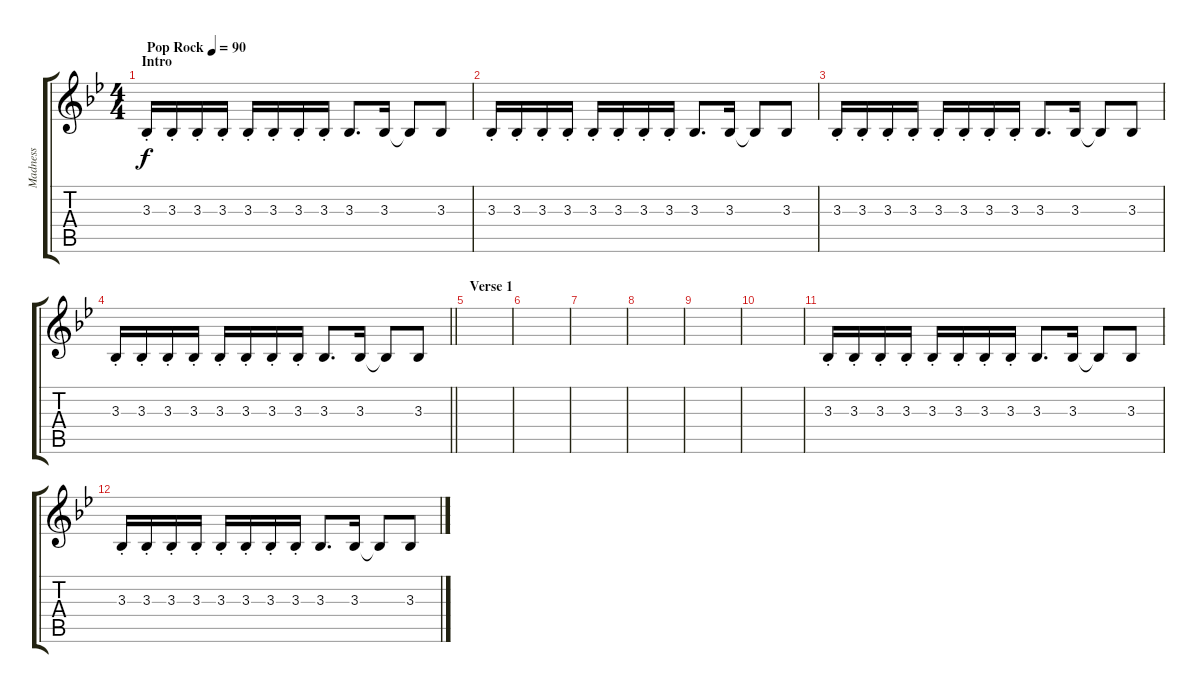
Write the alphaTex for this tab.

\track ("Madness" "Madness") {instrument altosax}
\staff {score tabs}
\tuning (E4 B3 G3 D3 A2 E2) {hide}
\ts (4 4)
\section ("" "Intro")
\tempo (90 "Pop Rock")
\clef g2
\ks bb
3.3{st}.16{dy f instrument altosax} 3.3{st}.16 3.3{st}.16 3.3{st}.16 3.3{st}.16 3.3{st}.16 3.3{st}.16 3.3{st}.16 3.3.8{d} 3.3.16 3.3{t}.8 3.3.8 |
3.3{st}.16 3.3{st}.16 3.3{st}.16 3.3{st}.16 3.3{st}.16 3.3{st}.16 3.3{st}.16 3.3{st}.16 3.3.8{d} 3.3.16 3.3{t}.8 3.3.8 |
3.3{st}.16 3.3{st}.16 3.3{st}.16 3.3{st}.16 3.3{st}.16 3.3{st}.16 3.3{st}.16 3.3{st}.16 3.3.8{d} 3.3.16 3.3{t}.8 3.3.8 |
\barLineRight lightlight
3.3{st}.16 3.3{st}.16 3.3{st}.16 3.3{st}.16 3.3{st}.16 3.3{st}.16 3.3{st}.16 3.3{st}.16 3.3.8{d} 3.3.16 3.3{t}.8 3.3.8 |
\section ("" "Verse 1")
|
|
|
|
|
|
3.3{st}.16 3.3{st}.16 3.3{st}.16 3.3{st}.16 3.3{st}.16 3.3{st}.16 3.3{st}.16 3.3{st}.16 3.3.8{d} 3.3.16 3.3{t}.8 3.3.8 |
3.3{st}.16 3.3{st}.16 3.3{st}.16 3.3{st}.16 3.3{st}.16 3.3{st}.16 3.3{st}.16 3.3{st}.16 3.3.8{d} 3.3.16 3.3{t}.8 3.3.8
